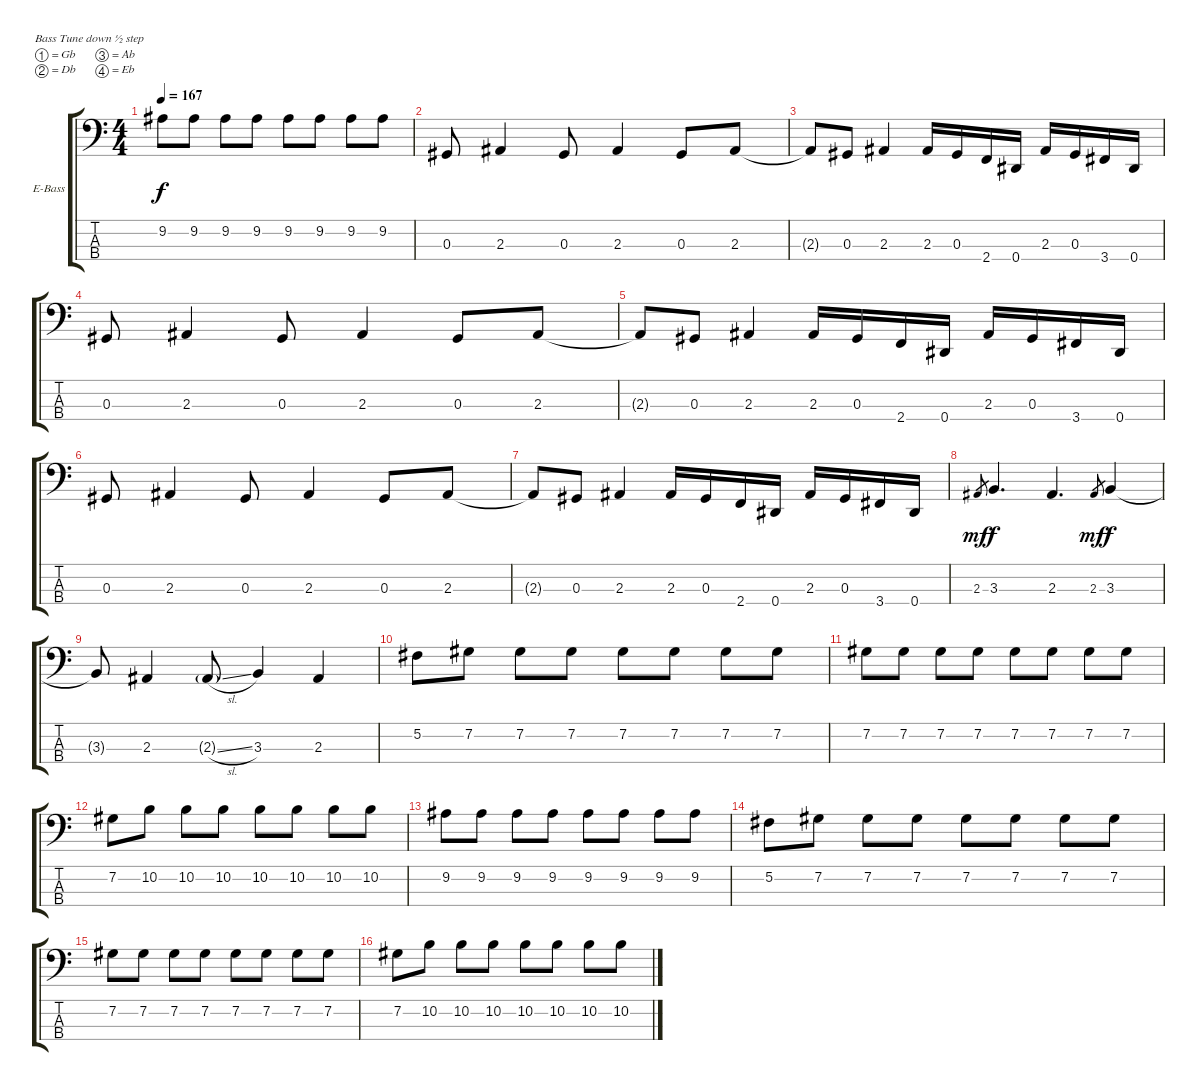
\bracketExtendMode groupsimilarinstruments
\firstSystemTrackNameOrientation horizontal
\otherSystemsTrackNameOrientation horizontal
\track ("Bass" "E-Bass") {instrument electricbassfinger}
\staff {score tabs}
\tuning (Gb2 Db2 Ab1 Eb1)
\ts (4 4)
\tempo 167
\clef f4
\ks c
9.2.8{dy f} 9.2.8 9.2.8 9.2.8 9.2.8 9.2.8 9.2.8 9.2.8 |
0.3.8 2.3.4 0.3.8 2.3.4 0.3.8 2.3.8 |
2.3{t}.8 0.3.8 2.3.4 2.3.16 0.3.16 2.4.16 0.4.16 2.3.16 0.3.16 3.4.16 0.4.16 |
0.3.8 2.3.4 0.3.8 2.3.4 0.3.8 2.3.8 |
2.3{t}.8 0.3.8 2.3.4 2.3.16 0.3.16 2.4.16 0.4.16 2.3.16 0.3.16 3.4.16 0.4.16 |
0.3.8 2.3.4 0.3.8 2.3.4 0.3.8 2.3.8 |
2.3{t}.8 0.3.8 2.3.4 2.3.16 0.3.16 2.4.16 0.4.16 2.3.16 0.3.16 3.4.16 0.4.16 |
2.3.8{gr dy mf} 3.3.4{d dy f} 2.3.4{d} 2.3.8{gr dy mf} 3.3.4{dy f} |
3.3{t}.8 2.3.4 2.3{sl g}.8 3.3.4 2.3.4 |
5.2.8 7.2.8 7.2.8 7.2.8 7.2.8 7.2.8 7.2.8 7.2.8 |
7.2.8 7.2.8 7.2.8 7.2.8 7.2.8 7.2.8 7.2.8 7.2.8 |
7.2.8 10.2.8 10.2.8 10.2.8 10.2.8 10.2.8 10.2.8 10.2.8 |
9.2.8 9.2.8 9.2.8 9.2.8 9.2.8 9.2.8 9.2.8 9.2.8 |
5.2.8 7.2.8 7.2.8 7.2.8 7.2.8 7.2.8 7.2.8 7.2.8 |
7.2.8 7.2.8 7.2.8 7.2.8 7.2.8 7.2.8 7.2.8 7.2.8 |
7.2.8 10.2.8 10.2.8 10.2.8 10.2.8 10.2.8 10.2.8 10.2.8
